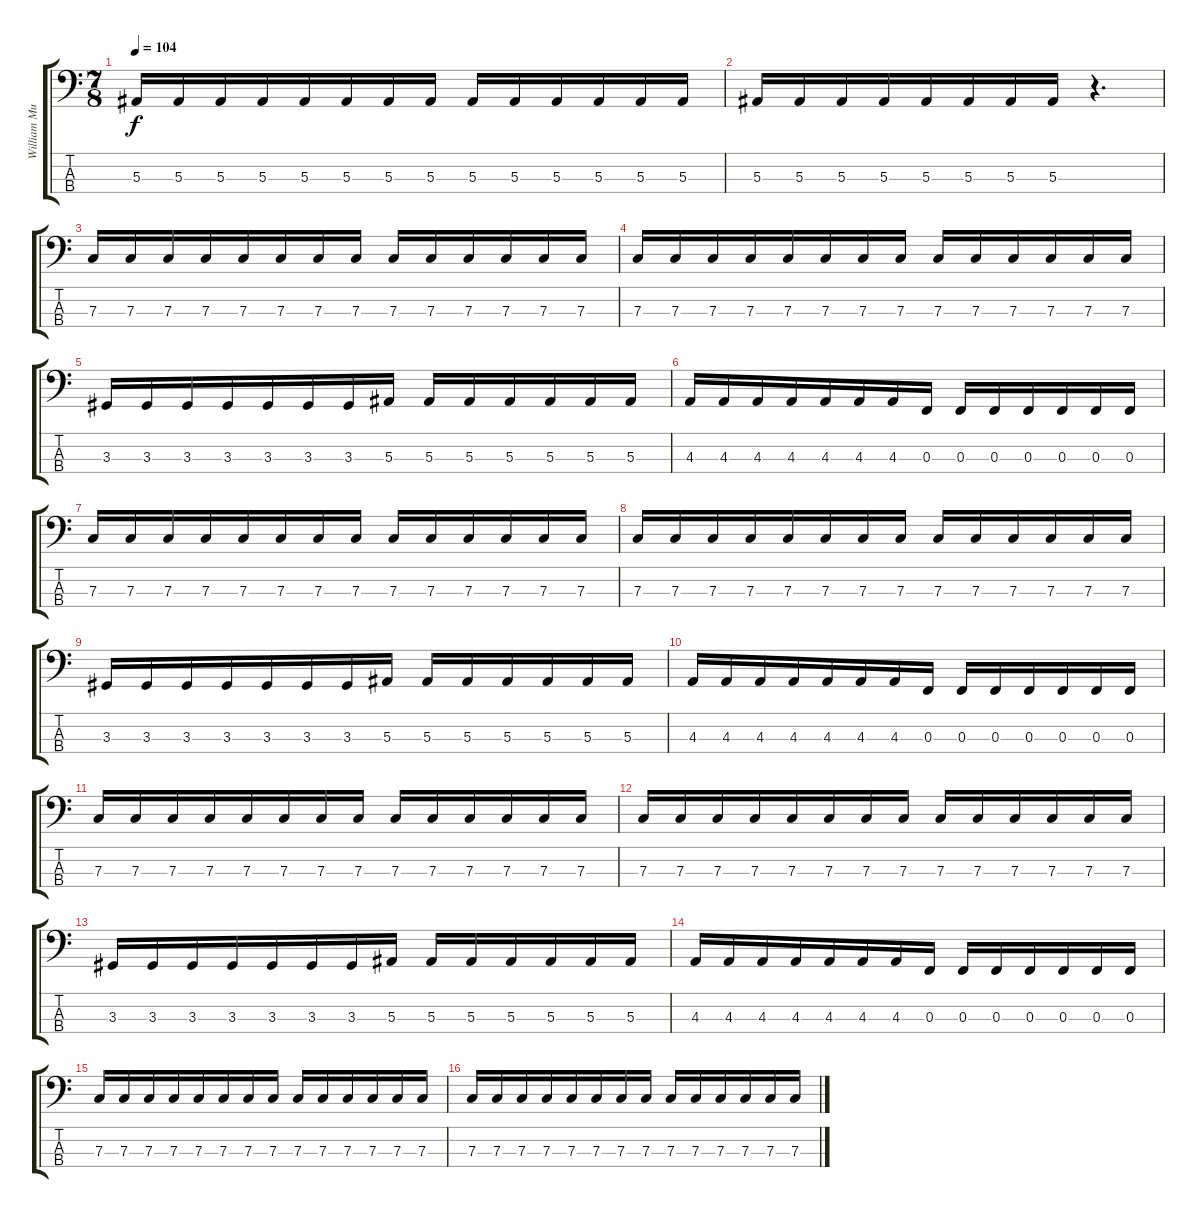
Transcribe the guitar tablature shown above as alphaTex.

\track ("William Murderface (Bass)" "William Mu") {instrument electricbasspick}
\staff {score tabs}
\tuning (Eb2 Bb1 F1 C1) {hide}
\ts (7 8)
\tempo 104
\clef f4
\ks c
5.3.16{dy f} 5.3.16 5.3.16 5.3.16 5.3.16 5.3.16 5.3.16 5.3.16 5.3.16 5.3.16 5.3.16 5.3.16 5.3.16 5.3.16 |
5.3.16 5.3.16 5.3.16 5.3.16 5.3.16 5.3.16 5.3.16 5.3.16 r.4{d} |
7.3.16 7.3.16 7.3.16 7.3.16 7.3.16 7.3.16 7.3.16 7.3.16 7.3.16 7.3.16 7.3.16 7.3.16 7.3.16 7.3.16 |
7.3.16 7.3.16 7.3.16 7.3.16 7.3.16 7.3.16 7.3.16 7.3.16 7.3.16 7.3.16 7.3.16 7.3.16 7.3.16 7.3.16 |
3.3.16 3.3.16 3.3.16 3.3.16 3.3.16 3.3.16 3.3.16 5.3.16 5.3.16 5.3.16 5.3.16 5.3.16 5.3.16 5.3.16 |
4.3.16 4.3.16 4.3.16 4.3.16 4.3.16 4.3.16 4.3.16 0.3.16 0.3.16 0.3.16 0.3.16 0.3.16 0.3.16 0.3.16 |
7.3.16 7.3.16 7.3.16 7.3.16 7.3.16 7.3.16 7.3.16 7.3.16 7.3.16 7.3.16 7.3.16 7.3.16 7.3.16 7.3.16 |
7.3.16 7.3.16 7.3.16 7.3.16 7.3.16 7.3.16 7.3.16 7.3.16 7.3.16 7.3.16 7.3.16 7.3.16 7.3.16 7.3.16 |
3.3.16 3.3.16 3.3.16 3.3.16 3.3.16 3.3.16 3.3.16 5.3.16 5.3.16 5.3.16 5.3.16 5.3.16 5.3.16 5.3.16 |
4.3.16 4.3.16 4.3.16 4.3.16 4.3.16 4.3.16 4.3.16 0.3.16 0.3.16 0.3.16 0.3.16 0.3.16 0.3.16 0.3.16 |
7.3.16 7.3.16 7.3.16 7.3.16 7.3.16 7.3.16 7.3.16 7.3.16 7.3.16 7.3.16 7.3.16 7.3.16 7.3.16 7.3.16 |
7.3.16 7.3.16 7.3.16 7.3.16 7.3.16 7.3.16 7.3.16 7.3.16 7.3.16 7.3.16 7.3.16 7.3.16 7.3.16 7.3.16 |
3.3.16 3.3.16 3.3.16 3.3.16 3.3.16 3.3.16 3.3.16 5.3.16 5.3.16 5.3.16 5.3.16 5.3.16 5.3.16 5.3.16 |
4.3.16 4.3.16 4.3.16 4.3.16 4.3.16 4.3.16 4.3.16 0.3.16 0.3.16 0.3.16 0.3.16 0.3.16 0.3.16 0.3.16 |
7.3.16 7.3.16 7.3.16 7.3.16 7.3.16 7.3.16 7.3.16 7.3.16 7.3.16 7.3.16 7.3.16 7.3.16 7.3.16 7.3.16 |
7.3.16 7.3.16 7.3.16 7.3.16 7.3.16 7.3.16 7.3.16 7.3.16 7.3.16 7.3.16 7.3.16 7.3.16 7.3.16 7.3.16
